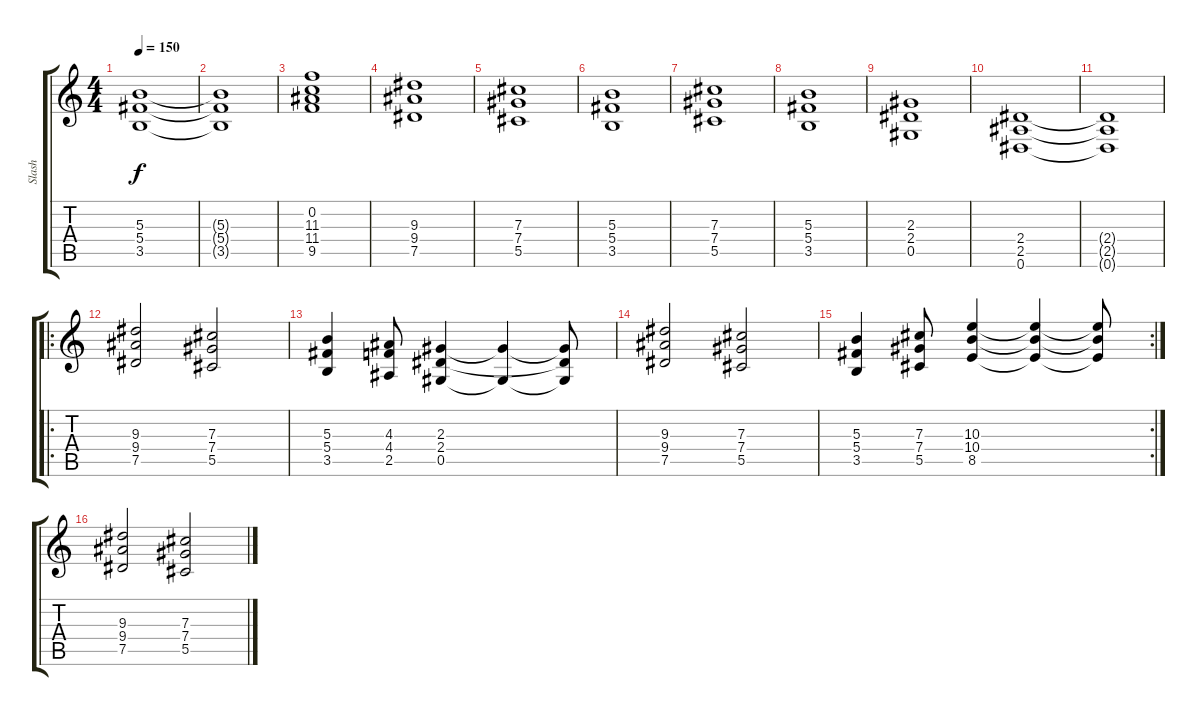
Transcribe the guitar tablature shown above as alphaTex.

\track ("Slash" "Slash") {instrument distortionguitar}
\staff {score tabs}
\tuning (Eb4 Bb3 Gb3 Db3 Ab2 Eb2) {hide}
\ts (4 4)
\tempo 150
\clef g2
\ks c
(5.3 5.4 3.5).1{dy f} |
(5.3{t} 5.4{t} 3.5{t}).1 |
(0.2 11.3 11.4 9.5).1 |
(9.3 9.4 7.5).1 |
(7.3 7.4 5.5).1 |
(5.3 5.4 3.5).1 |
(7.3 7.4 5.5).1 |
(5.3 5.4 3.5).1 |
(2.3 2.4 0.5).1 |
(2.4 2.5 0.6).1 |
(2.4{t} 2.5{t} 0.6{t}).1 |
\ro
(9.3 9.4 7.5).2 (7.3 7.4 5.5).2 |
(5.3 5.4 3.5).4 (4.3 4.4 2.5).8 (2.3 2.4 0.5).4 (2.3{t} 0.5{t}).4 (2.3{t} 2.4{t} 0.5{t}).8 |
(9.3 9.4 7.5).2 (7.3 7.4 5.5).2 |
\rc 2
(5.3 5.4 3.5).4 (7.3 7.4 5.5).8 (10.3 10.4 8.5).4 (10.3{t} 10.4{t} 8.5{t}).4 (10.3{t} 10.4{t} 8.5{t}).8 |
(9.3 9.4 7.5).2 (7.3 7.4 5.5).2
